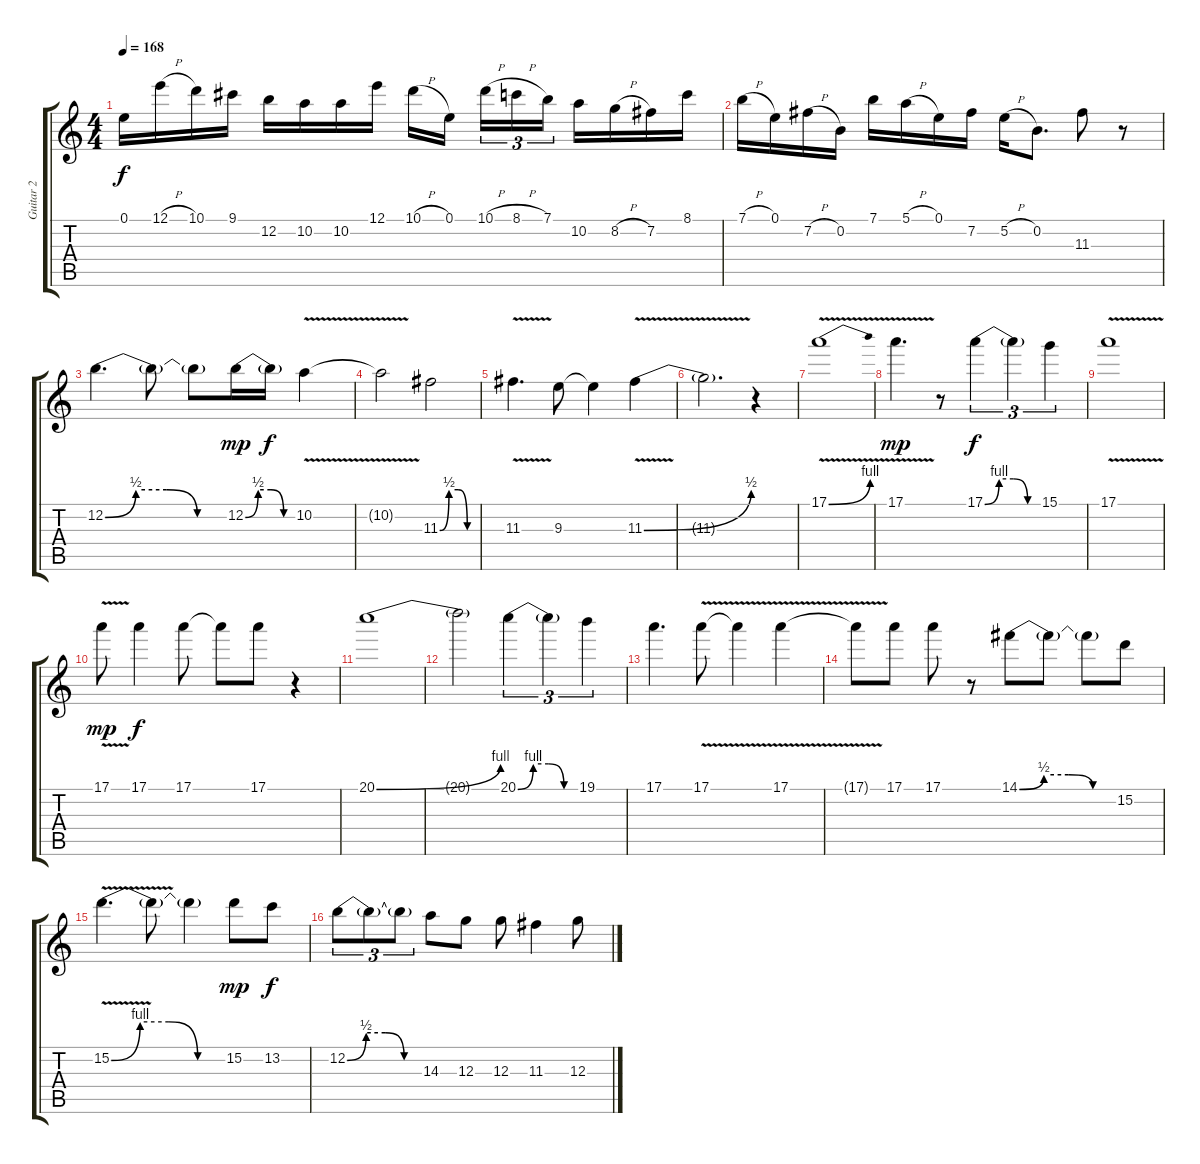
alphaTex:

\track ("Guitar 2" "Guitar 2") {instrument distortionguitar}
\staff {score tabs}
\tuning (E4 B3 G3 D3 A2 E2) {hide}
\ts (4 4)
\tempo 168
\clef g2
\ks c
0.1.16{dy f} 12.1{h}.16 10.1.16 9.1.16 12.2.16 10.2.16 10.2.16 12.1.16 10.1{h}.16 0.1.16{beam splitsecondary} 10.1{h}.16{tu (3 2)} 8.1{h}.16{tu (3 2)} 7.1.16{tu (3 2)} 10.2.16 8.2{h}.16 7.2.16 8.1.16 |
7.1{h}.16 0.1.16 7.2{h}.16 0.2.16 7.1.16 5.1{h}.16 0.1.16 7.2.16 5.2{h}.16 0.2.8{d} 11.3.8 r.8 |
12.2{be (custom 0 0 15 2 30 2 45 0 60 0)}.4{d} 12.2{t}.8 12.2{t}.8 12.2{be (custom 0 0 15 2 30 2 45 0 60 0)}.16{dy mp} 12.2{t}.16{dy f} 10.2{v}.4 |
10.2{t}.2 11.3{be (custom 0 0 15 2 30 2 45 0 60 0)}.2 |
11.3{v}.4{d} 9.3.8 9.3{t}.4 11.3{be (bend 0 0 60 2) v}.4 |
11.3{t}.2{d} r.4 |
17.1{be (bend 0 0 60 4) v}.1 |
17.1{v}.4{d dy mp} r.8 17.1{be (custom 0 0 15 4 30 4 45 0 60 0)}.4{tu (3 2) dy f} 17.1{t}.4{tu (3 2)} 15.1.4{tu (3 2)} |
17.1{v}.1 |
17.1{v}.8{dy mp} 17.1.4{dy f} 17.1.8 17.1{t}.8 17.1.8 r.4 |
20.1{be (bend 0 0 60 4)}.1 |
20.1{t}.2 20.1{be (custom 0 0 15 4 30 4 45 0 60 0)}.4{tu (3 2)} 20.1{t}.4{tu (3 2)} 19.1.4{tu (3 2)} |
17.1.4{d} 17.1{v}.8 17.1{t}.4 17.1{v}.4 |
17.1{t}.8 17.1.8 17.1.8 r.8 14.1{be (custom 0 0 15 2 30 2 45 0 60 0)}.8 14.1{t}.8 14.1{t}.8 15.2.8 |
15.2{be (custom 0 0 15 4 30 4 45 0 60 0) v}.4{d} 15.2{t}.8 15.2{t}.4 15.2.8{dy mp} 13.2.8{dy f} |
12.2{be (custom 0 0 15 2 30 2 45 0 60 0)}.8{tu (3 2)} 12.2{t}.8{tu (3 2)} 12.2{t}.8{tu (3 2)} 14.3.8 12.3.8 12.3.8 11.3.4 12.3.8
